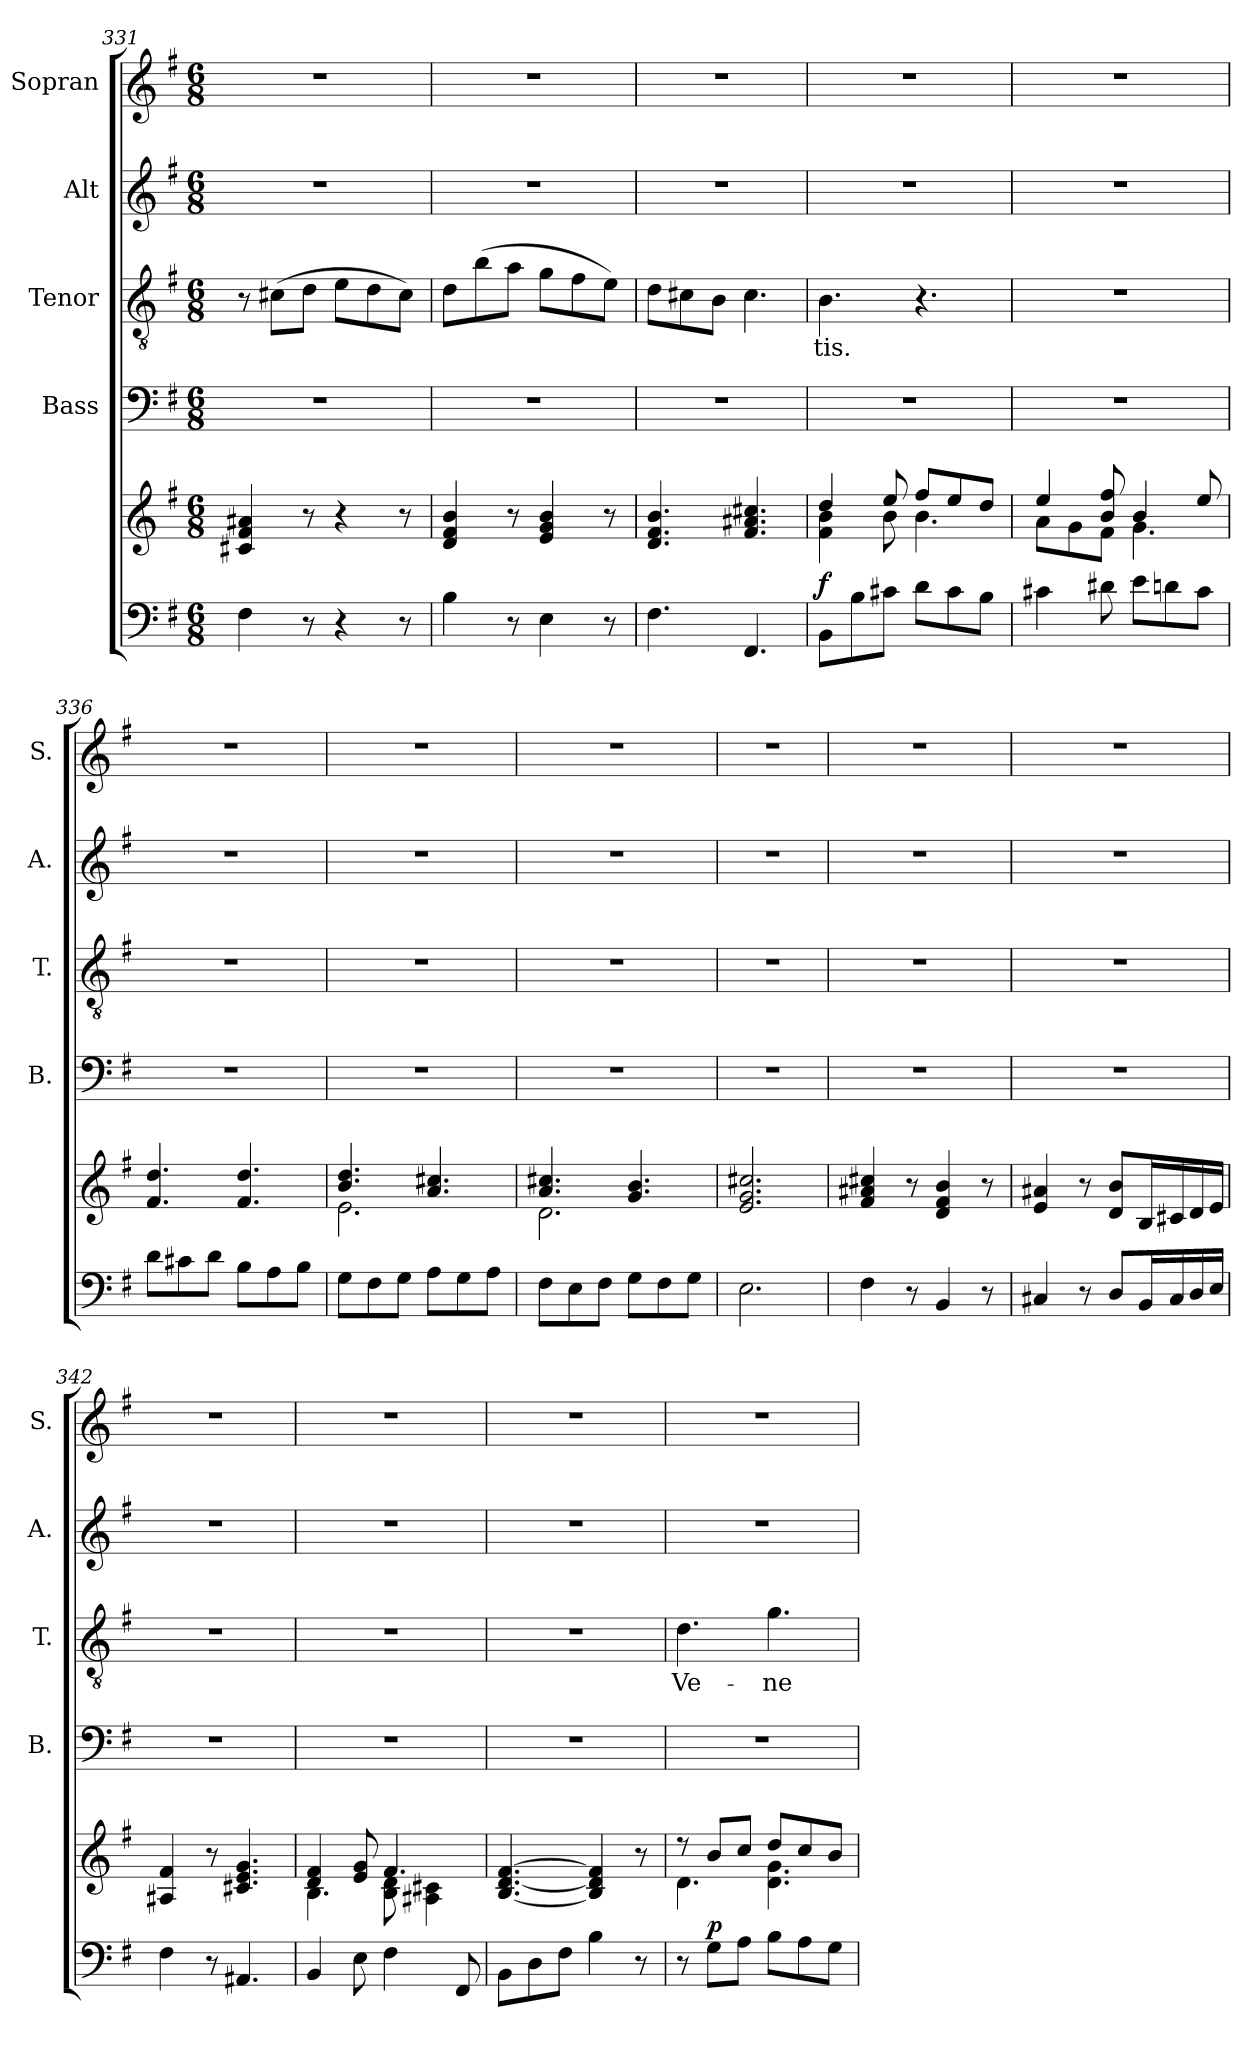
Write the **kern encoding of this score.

**kern	**kern	**dynam	**kern	**kern	**text	**kern	**kern
*part5	*part5	*part5	*part4	*part3	*part3	*part2	*part1
*staff6	*staff5	*staff5/6	*staff4	*staff3	*staff3	*staff2	*staff1
*	*	*	*I"Bass	*I"Tenor	*	*I"Alt	*I"Sopran
*	*	*	*I'B.	*I'T.	*	*I'A.	*I'S.
*clefF4	*clefG2	*	*clefF4	*clefGv2	*	*clefG2	*clefG2
*k[f#]	*k[f#]	*	*k[f#]	*k[f#]	*	*k[f#]	*k[f#]
*G:	*G:	*	*G:	*G:	*	*G:	*G:
*M6/8	*M6/8	*	*M6/8	*M6/8	*	*M6/8	*M6/8
=331	=331	=331	=331	=331	=331	=331	=331
4F#\	4c#X/ 4f#/ 4a#X/	.	2.r	8r	.	2.r	2.r
.	.	.	.	(>8c#X\L	.	.	.
8r	8r	.	.	8d\J	.	.	.
4r	4r	.	.	8e\L	.	.	.
.	.	.	.	8d\	.	.	.
8r	8r	.	.	8c#\J)	.	.	.
=332	=332	=332	=332	=332	=332	=332	=332
4B\	4d/ 4f#/ 4b/	.	2.r	8d\L	.	2.r	2.r
.	.	.	.	(>8b\	.	.	.
8r	8r	.	.	8a\J	.	.	.
4E\	4e/ 4g/ 4b/	.	.	8g\L	.	.	.
.	.	.	.	8f#\	.	.	.
8r	8r	.	.	8e\J)	.	.	.
=333	=333	=333	=333	=333	=333	=333	=333
4.F#\	4.d/ 4.f#/ 4.b/	.	2.r	8d\L	.	2.r	2.r
.	.	.	.	8c#X\	.	.	.
.	.	.	.	8B\J	.	.	.
4.FF#/	4.f#/ 4.a#X/ 4.cc#X/	.	.	4.c#\	.	.	.
=334	=334	=334	=334	=334	=334	=334	=334
*	*^	*	*	*	*	*	*
!	!	!	!LO:DY:a=2	!	!	!LO:LY:b	!	!
8BB\L	4dd/	4f#\ 4b\	f	2.r	4.B\	-tis.	2.r	2.r
8B\	.	.	.	.	.	.	.	.
8c#X\J	8ee/	8b\	.	.	.	.	.	.
8d\L	8ff#/L	4.b\	.	.	4.r	.	.	.
8c#\	8ee/	.	.	.	.	.	.	.
8B\J	8dd/J	.	.	.	.	.	.	.
=335	=335	=335	=335	=335	=335	=335	=335	=335
4c#X\	4ee/	8a\L	.	2.r	2.r	.	2.r	2.r
.	.	8g\	.	.	.	.	.	.
8d#X\	8b/ 8ff#/	8f#\J	.	.	.	.	.	.
8e\L	4b/	4.g\	.	.	.	.	.	.
8dn\	.	.	.	.	.	.	.	.
8c#\J	8ee/	.	.	.	.	.	.	.
*	*v	*v	*	*	*	*	*	*
!!LO:PB:g=z
=336	=336	=336	=336	=336	=336	=336	=336
8d\L	4.f#/ 4.dd/	.	2.r	2.r	.	2.r	2.r
8c#X\	.	.	.	.	.	.	.
8d\J	.	.	.	.	.	.	.
8B\L	4.f#/ 4.dd/	.	.	.	.	.	.
8A\	.	.	.	.	.	.	.
8B\J	.	.	.	.	.	.	.
=337	=337	=337	=337	=337	=337	=337	=337
*	*^	*	*	*	*	*	*
8G\L	4.b/ 4.dd/	2.e\	.	2.r	2.r	.	2.r	2.r
8F#\	.	.	.	.	.	.	.	.
8G\J	.	.	.	.	.	.	.	.
8A\L	4.a/ 4.cc#X/	.	.	.	.	.	.	.
8G\	.	.	.	.	.	.	.	.
8A\J	.	.	.	.	.	.	.	.
=338	=338	=338	=338	=338	=338	=338	=338	=338
8F#\L	4.a/ 4.cc#X/	2.d\	.	2.r	2.r	.	2.r	2.r
8E\	.	.	.	.	.	.	.	.
8F#\J	.	.	.	.	.	.	.	.
8G\L	4.g/ 4.b/	.	.	.	.	.	.	.
8F#\	.	.	.	.	.	.	.	.
8G\J	.	.	.	.	.	.	.	.
*	*v	*v	*	*	*	*	*	*
=339	=339	=339	=339	=339	=339	=339	=339
2.E\	2.e/ 2.g/ 2.cc#X/	.	2.r	2.r	.	2.r	2.r
=340	=340	=340	=340	=340	=340	=340	=340
4F#\	4f#/ 4a#X/ 4cc#X/	.	2.r	2.r	.	2.r	2.r
8r	8r	.	.	.	.	.	.
4BB/	4d/ 4f#/ 4b/	.	.	.	.	.	.
8r	8r	.	.	.	.	.	.
=341	=341	=341	=341	=341	=341	=341	=341
4C#X/	4e/ 4a#X/	.	2.r	2.r	.	2.r	2.r
8r	8r	.	.	.	.	.	.
8D/L	8d/ 8b/L	.	.	.	.	.	.
16BB/L	16B/L	.	.	.	.	.	.
16C#/	16c#X/	.	.	.	.	.	.
16D/	16d/	.	.	.	.	.	.
16E/JJ	16e/JJ	.	.	.	.	.	.
=342	=342	=342	=342	=342	=342	=342	=342
4F#\	4A#X/ 4f#/	.	2.r	2.r	.	2.r	2.r
8r	8r	.	.	.	.	.	.
4.AA#X/	4.c#X/ 4.e/ 4.g/	.	.	.	.	.	.
=343	=343	=343	=343	=343	=343	=343	=343
*	*^	*	*	*	*	*	*
4BB/	4d/ 4f#/	4.B\	.	2.r	2.r	.	2.r	2.r
8E\	8e/ 8g/	.	.	.	.	.	.	.
4F#\	4.f#/	8B\ 8d\	.	.	.	.	.	.
.	.	4A#X\ 4c#X\	.	.	.	.	.	.
8FF#/	.	.	.	.	.	.	.	.
*	*v	*v	*	*	*	*	*	*
=344	=344	=344	=344	=344	=344	=344	=344
8BB\L	[4.B/ [4.d/ [4.f#/	.	2.r	2.r	.	2.r	2.r
8D\	.	.	.	.	.	.	.
8F#\J	.	.	.	.	.	.	.
4B\	4B/] 4d/] 4f#/]	.	.	.	.	.	.
8r	8r	.	.	.	.	.	.
!!LO:LB:g=z
=345	=345	=345	=345	=345	=345	=345	=345
*	*^	*	*	*	*	*	*
!	!	!	!	!	!	!LO:LY:b	!	!
8r	8r	4.d\	.	2.r	4.d\	Ve-	2.r	2.r
!	!	!	!LO:DY:a=2	!	!	!	!	!
8G\L	8b/L	.	p	.	.	.	.	.
8A\J	8cc/J	.	.	.	.	.	.	.
!	!	!	!	!	!	!LO:LY:b	!	!
8B\L	8dd/L	4.d\ 4.g\	.	.	4.g\	-ne-	.	.
8A\	8cc/	.	.	.	.	.	.	.
8G\J	8b/J	.	.	.	.	.	.	.
*	*v	*v	*	*	*	*	*	*
=	=	=	=	=	=	=	=
*-	*-	*-	*-	*-	*-	*-	*-
